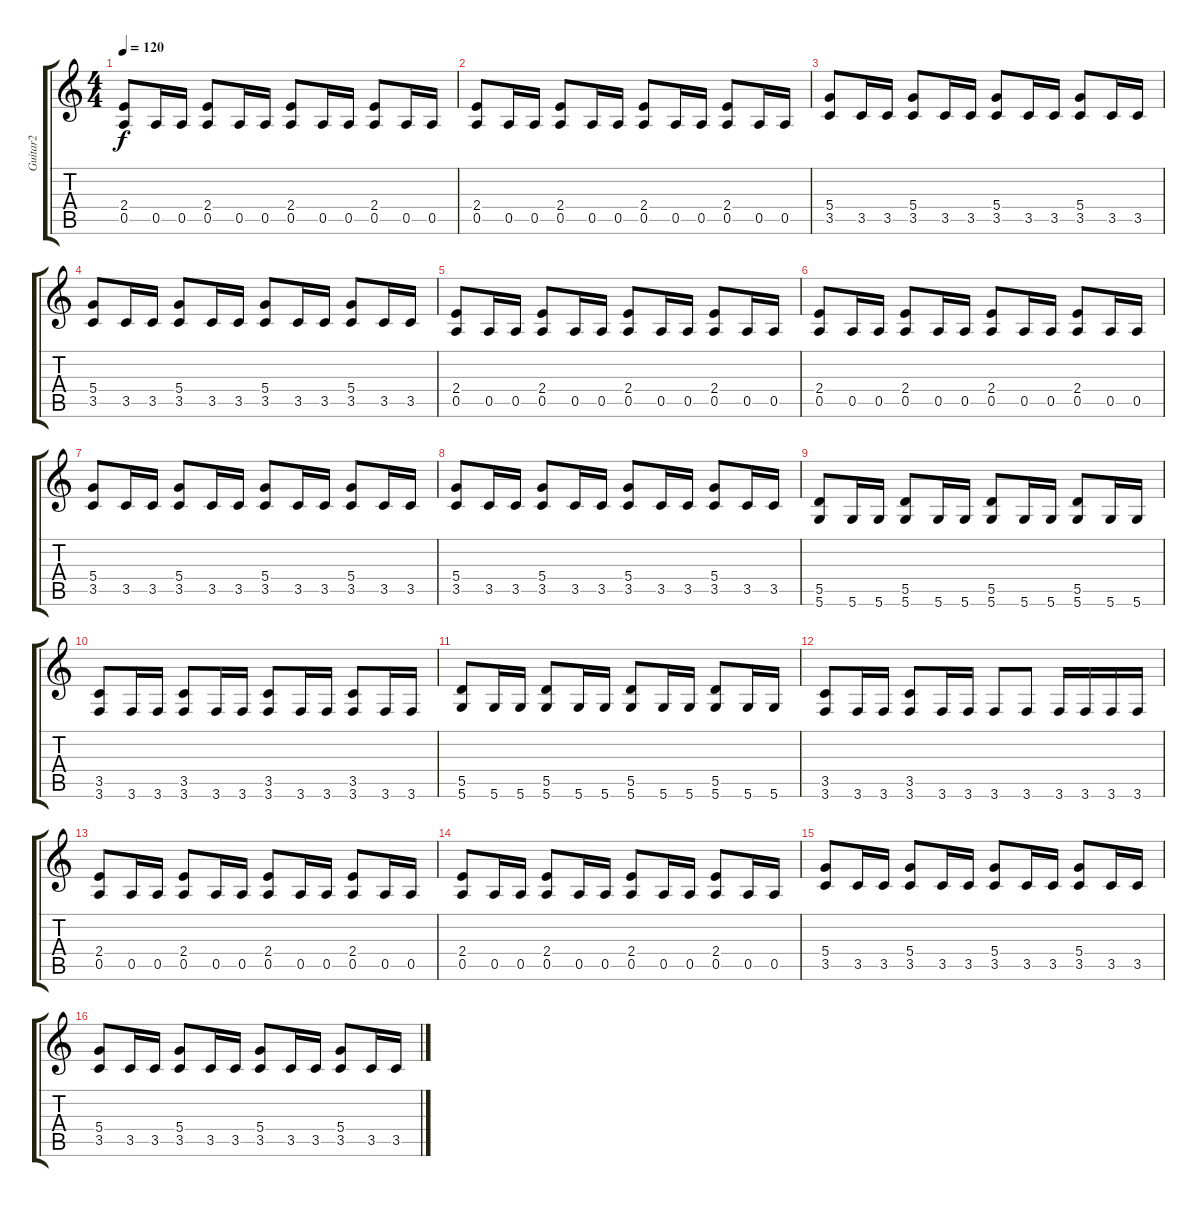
\track ("Guitar2" "Guitar2") {instrument distortionguitar}
\staff {score tabs}
\tuning (E4 B3 G3 D3 A2 D2) {hide}
\ts (4 4)
\tempo 120
\clef g2
\ks c
(2.4 0.5).8{dy f} 0.5.16 0.5.16 (2.4 0.5).8 0.5.16 0.5.16 (2.4 0.5).8 0.5.16 0.5.16 (2.4 0.5).8 0.5.16 0.5.16 |
(2.4 0.5).8 0.5.16 0.5.16 (2.4 0.5).8 0.5.16 0.5.16 (2.4 0.5).8 0.5.16 0.5.16 (2.4 0.5).8 0.5.16 0.5.16 |
(5.4 3.5).8 3.5.16 3.5.16 (5.4 3.5).8 3.5.16 3.5.16 (5.4 3.5).8 3.5.16 3.5.16 (5.4 3.5).8 3.5.16 3.5.16 |
(5.4 3.5).8 3.5.16 3.5.16 (5.4 3.5).8 3.5.16 3.5.16 (5.4 3.5).8 3.5.16 3.5.16 (5.4 3.5).8 3.5.16 3.5.16 |
(2.4 0.5).8 0.5.16 0.5.16 (2.4 0.5).8 0.5.16 0.5.16 (2.4 0.5).8 0.5.16 0.5.16 (2.4 0.5).8 0.5.16 0.5.16 |
(2.4 0.5).8 0.5.16 0.5.16 (2.4 0.5).8 0.5.16 0.5.16 (2.4 0.5).8 0.5.16 0.5.16 (2.4 0.5).8 0.5.16 0.5.16 |
(5.4 3.5).8 3.5.16 3.5.16 (5.4 3.5).8 3.5.16 3.5.16 (5.4 3.5).8 3.5.16 3.5.16 (5.4 3.5).8 3.5.16 3.5.16 |
(5.4 3.5).8 3.5.16 3.5.16 (5.4 3.5).8 3.5.16 3.5.16 (5.4 3.5).8 3.5.16 3.5.16 (5.4 3.5).8 3.5.16 3.5.16 |
(5.5 5.6).8 5.6.16 5.6.16 (5.5 5.6).8 5.6.16 5.6.16 (5.5 5.6).8 5.6.16 5.6.16 (5.5 5.6).8 5.6.16 5.6.16 |
(3.5 3.6).8 3.6.16 3.6.16 (3.5 3.6).8 3.6.16 3.6.16 (3.5 3.6).8 3.6.16 3.6.16 (3.5 3.6).8 3.6.16 3.6.16 |
(5.5 5.6).8 5.6.16 5.6.16 (5.5 5.6).8 5.6.16 5.6.16 (5.5 5.6).8 5.6.16 5.6.16 (5.5 5.6).8 5.6.16 5.6.16 |
(3.5 3.6).8 3.6.16 3.6.16 (3.5 3.6).8 3.6.16 3.6.16 3.6.8 3.6.8 3.6.16 3.6.16 3.6.16 3.6.16 |
(2.4 0.5).8 0.5.16 0.5.16 (2.4 0.5).8 0.5.16 0.5.16 (2.4 0.5).8 0.5.16 0.5.16 (2.4 0.5).8 0.5.16 0.5.16 |
(2.4 0.5).8 0.5.16 0.5.16 (2.4 0.5).8 0.5.16 0.5.16 (2.4 0.5).8 0.5.16 0.5.16 (2.4 0.5).8 0.5.16 0.5.16 |
(5.4 3.5).8 3.5.16 3.5.16 (5.4 3.5).8 3.5.16 3.5.16 (5.4 3.5).8 3.5.16 3.5.16 (5.4 3.5).8 3.5.16 3.5.16 |
(5.4 3.5).8 3.5.16 3.5.16 (5.4 3.5).8 3.5.16 3.5.16 (5.4 3.5).8 3.5.16 3.5.16 (5.4 3.5).8 3.5.16 3.5.16
